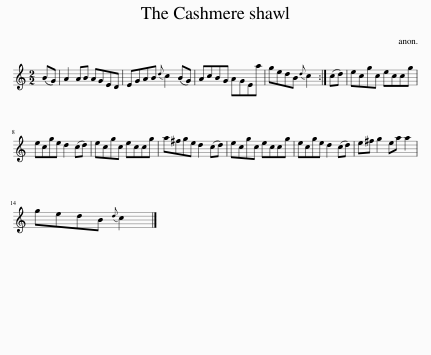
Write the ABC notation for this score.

X:1
L:1/8
M:2/2
I:linebreak $
K:C
V:1 treble
V:1
 (BG) | A2 AB AGED | EGAB{d} c2 (BG) | AcBG AGEa | gedB{d} c2 :| %5
 (cd) | ecgc eccg |$ ecge d2 (cd) | ecgc eccg | a^fge d2 (cd) | %10
 ecgc eccg | ecge d2 (cd) | e^f g2 ea a2 |$ gedB{d} c2 |] %14
